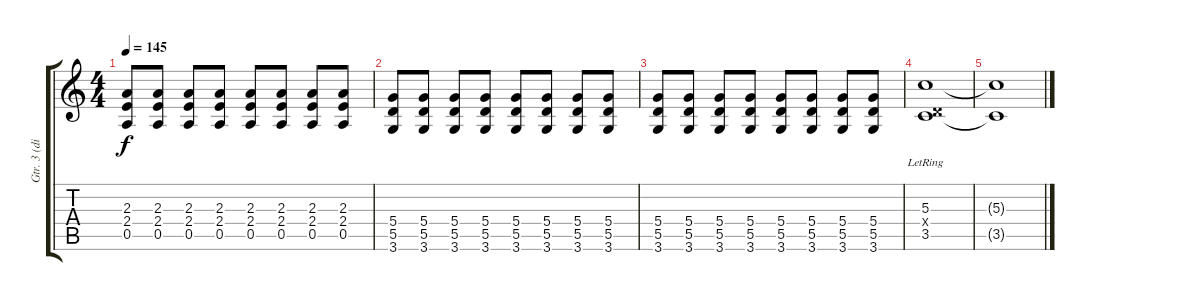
\track ("Gtr. 3 (dist.)" "Gtr. 3 (di") {instrument overdrivenguitar}
\staff {score tabs}
\tuning (E4 B3 G3 D3 A2 E2) {hide}
\ts (4 4)
\tempo 145
\clef g2
\ks c
(2.3 2.4 0.5).8{dy f} (2.3 2.4 0.5).8 (2.3 2.4 0.5).8 (2.3 2.4 0.5).8 (2.3 2.4 0.5).8 (2.3 2.4 0.5).8 (2.3 2.4 0.5).8 (2.3 2.4 0.5).8 |
(5.4 5.5 3.6).8 (5.4 5.5 3.6).8 (5.4 5.5 3.6).8 (5.4 5.5 3.6).8 (5.4 5.5 3.6).8 (5.4 5.5 3.6).8 (5.4 5.5 3.6).8 (5.4 5.5 3.6).8 |
(5.4 5.5 3.6).8 (5.4 5.5 3.6).8 (5.4 5.5 3.6).8 (5.4 5.5 3.6).8 (5.4 5.5 3.6).8 (5.4 5.5 3.6).8 (5.4 5.5 3.6).8 (5.4 5.5 3.6).8 |
(5.3{lr} 0.4{x} 3.5).1 |
(5.3{t} 3.5{t}).1
